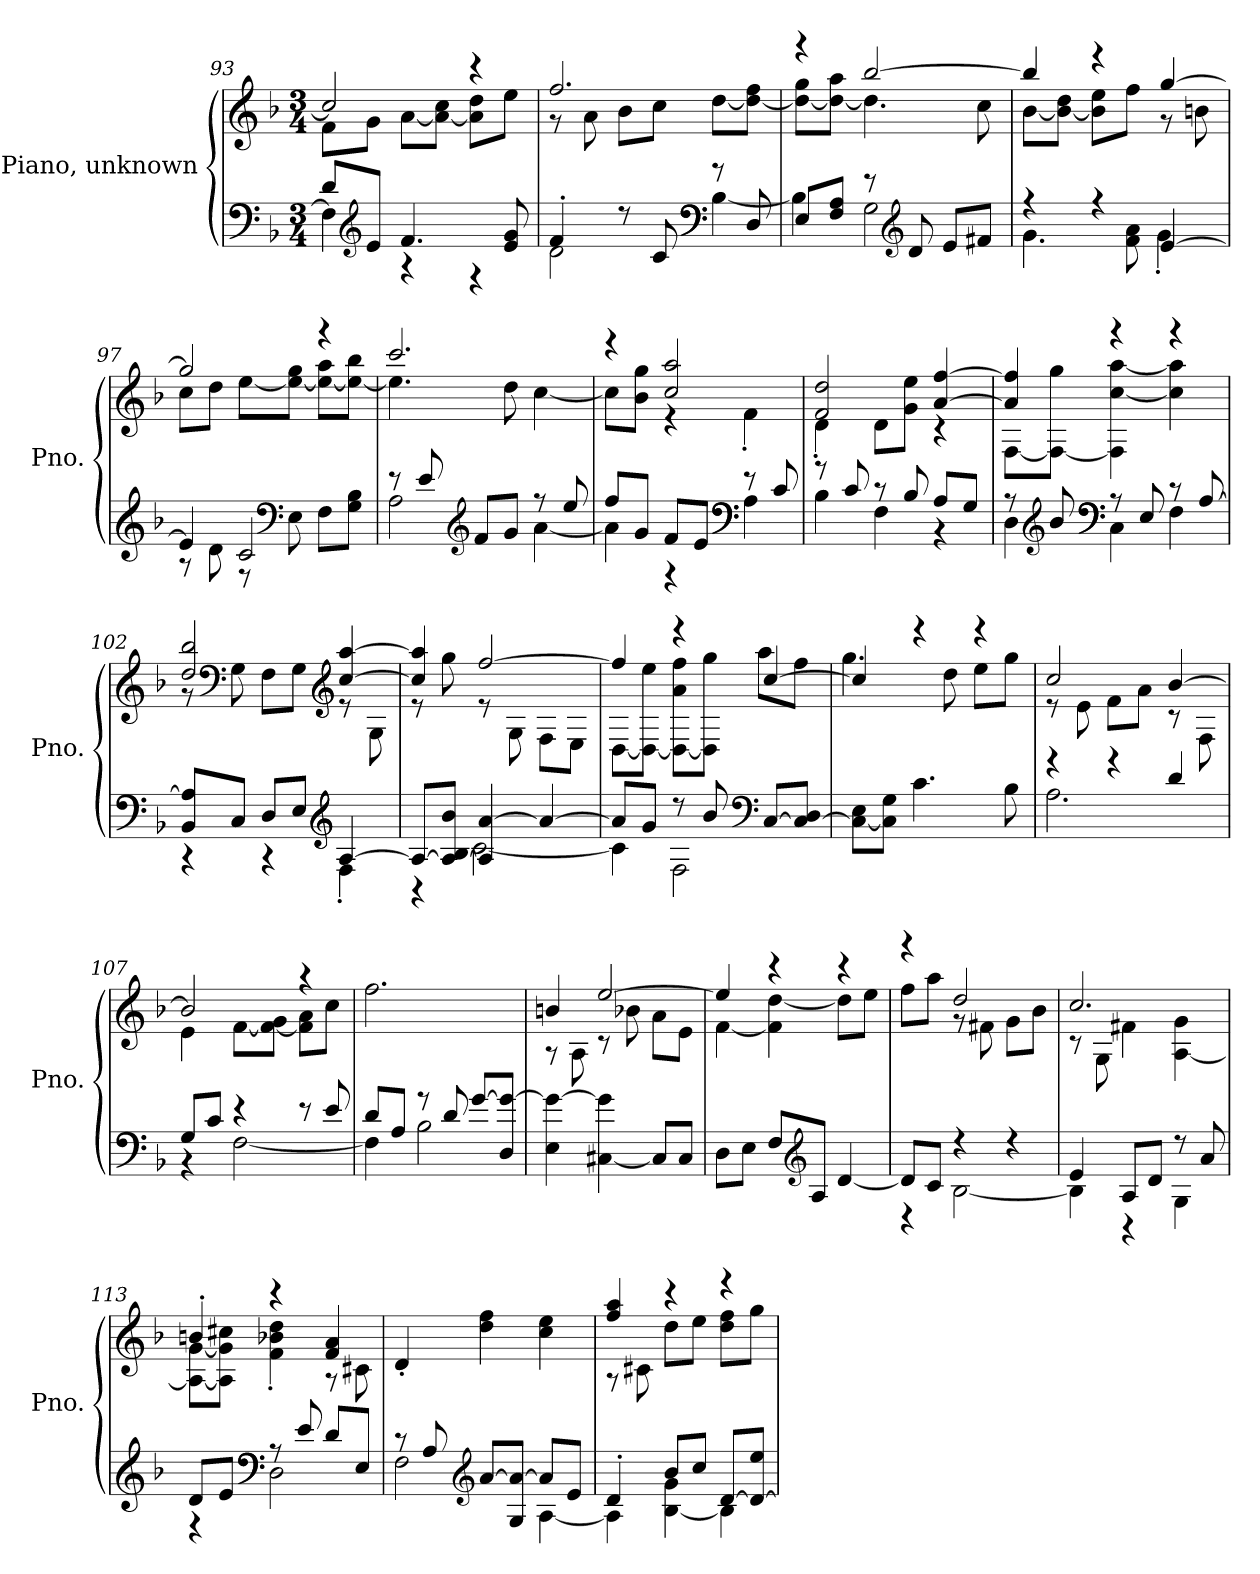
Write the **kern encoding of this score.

**kern	**kern
*part1	*part1
*staff2	*staff1
*I"Piano, unknown	*
*I'Pno.	*
*clefF4	*clefG2
*k[b-]	*k[b-]
*M3/4	*M3/4
=93	=93
*^	*^
8d/L	4F\]	2cc/]	8f\L
*clefG2	*	*	*
8e/J	.	.	8g\J
4.f/	4r	.	[8a\L
.	.	.	8a\_ 8cc\J
.	4r	4r	8a\] 8dd\L
8e/ 8g/	.	.	8ee\J
=94	=94	=94	=94
4f'/	2d\	2.ff/	8r
.	.	.	8a\
8r	.	.	8b-\L
8c/	.	.	8cc\J
*clefF4	*	*	*
8r	[4B-\	.	[8dd\L
8D/	.	.	8dd\_ 8ff\J
!!LO:LB:g=z	!!
=95	=95	=95	=95
8E/L	4B-\]	4r	8dd\_ 8gg\L
8F/ 8A/J	.	.	8dd\_ 8aa\J
8r	2G\	[2bb-/	4.dd\]
*clefG2	*	*	*
8d/	.	.	.
8e/L	.	.	.
8f#X/J	.	.	8cc\
=96	=96	=96	=96
4r	4.g\	4bb-/]	[8b-\L
.	.	.	8b-\_ 8dd\J
4r	.	4r	8b-\] 8ee\L
.	8f\ 8a\	.	8ff\J
[4e/	4g'\	[4gg/	8r
.	.	.	8bn\
=97	=97	=97	=97
4e/]	8r	2gg/]	8cc\L
.	8d\	.	8dd\J
2c/	8r	.	[8ee\L
*clefF4	*	*	*
.	8E\	.	8ee\_ 8gg\J
.	8F\L	4r	8ee\_ 8aa\L
.	8G\ 8B-\J	.	8ee\_ 8bb-\J
=98	=98	=98	=98
8r	2A\	2.ccc/	4.ee\]
8e/	.	.	.
*clefG2	*	*	*
8f/L	.	.	.
8g/J	.	.	8dd\
8r	[4a\	.	[4cc\
8ee/	.	.	.
!!LO:LB:g=z	!!
=99	=99	=99	=99
8ff/L	4a\]	4r	8cc\L]
8g/J	.	.	8b-\ 8gg\J
8f/L	4r	2cc/ 2aa/	4r
8e/J	.	.	.
*clefF4	*	*	*
8r	4A\	.	4f'\
8c/	.	.	.
=100	=100	=100	=100
8r	4B-\	2f/ 2dd/	4d'\
8c/	.	.	.
8r	4F\	.	8d\L
8B-/	.	.	8g\ 8ee\J
8A/L	4r	[4a/ [4ff/	4r
8G/J	.	.	.
=101	=101	=101	=101
8r	4D\	4a/] 4ff/]	[8F\L
*clefG2	*	*	*
8b-/	.	.	8F\_ 8gg\J
*clefF4	*	*	*
8r	4C\	4r	4F\] [4cc\ [4aa\
8E/	.	.	.
8r	4F\	4r	4cc\] 4aa\]
[8A/	.	.	.
=102	=102	=102	=102
8BB-/ 8A/]L	4r	2dd/ 2bb-/	8r
*	*	*clefF4	*
8C/J	.	.	8G\
8D/L	4r	.	8F\L
8E/J	.	.	8G\J
*clefG2	*	*clefG2	*
[4A/	4F'\	[4cc/ [4aa/	8r
.	.	.	8G\
!!LO:PB:g=z	!!
=103	=103	=103	=103
8A/L_	4r	4cc/] 4aa/]	8r
8A/_ 8B-/ 8b-/J	.	.	8gg\
4A/] [4a/	[2c\	[2ff/	8r
.	.	.	8G\
4a/_	.	.	8F\L
.	.	.	8E\J
=104	=104	=104	=104
8a/L]	4c\]	4ff/]	[8D\L
8g/J	.	.	8D\_ 8ee\J
8r	2F\	4r	8D\_ 8a\ 8ff\L
8b-/	.	.	8D\] 8gg\J
*clefF4	*	*	*
[8C/L	.	[4cc/	8aa\L
8C/_ 8D/J	.	.	8ff\J
*v	*v	*	*
=105	=105	=105
8C\_ 8E\L	4cc/]	4.gg\
8C\] 8G\J	.	.
4.c\	4r	.
.	.	8dd\
.	4r	8ee\L
8B-\	.	8gg\J
=106	=106	=106
*^	*	*
4r	2.A\	2cc/	8r
.	.	.	8e\
4r	.	.	8f\L
.	.	.	8a\J
4d/	.	[4b-/	8r
.	.	.	8F\
=107	=107	=107	=107
8G/L	4r	2b-/]	4e\
8c/J	.	.	.
4r	[2F\	.	[8f\L
.	.	.	8f\_ 8g\J
8r	.	4r	8f\] 8a\L
8e/	.	.	8cc\J
*	*	*v	*v
!!LO:LB:g=z
=108	=108	=108
8d/L	4F\]	2.ff\
8A/J	.	.
8r	2B-\	.
8d/	.	.
[8g/L	.	.
8D/ 8g/_J	.	.
*v	*v	*
=109	=109
*	*^
4E\ 4g\_	4bn/	8r
.	.	8A\
[4C#X\ 4g\]	[2ee/	8r
.	.	8b-X\
8C#/L]	.	8a\L
8C#/J	.	8e\J
=110	=110	=110
8D\L	4ee/]	[4f\
8E\J	.	.
8F/L	4r	4f\] [4dd\
*clefG2	*	*
8A/J	.	.
[4d/	4r	8dd\L]
.	.	8ee\J
=111	=111	=111
*^	*	*
8d/L]	4r	4r	8ff\L
8c/J	.	.	8aa\J
4r	[2B-\	2dd/	8r
.	.	.	8f#X\
4r	.	.	8g\L
.	.	.	8b-\J
=112	=112	=112	=112
4e/	4B-\]	2.cc/	8r
.	.	.	8G\
8A/L	4r	.	4f#X\
8d/J	.	.	.
8r	4G\	.	[4A\ 4g\
8a/	.	.	.
!!LO:LB:g=z	!!
=113	=113	=113	=113
8d/L	4r	4bn'/	8A\_ [8g\L
8e/J	.	.	8A\] 8g\] 8cc#X\J
*clefF4	*	*	*
8r	2D\	4r	4f\' 4b-X\' 4dd\'
8e/	.	.	.
8d/L	.	4f/ 4a/	8r
8E/J	.	.	8c#X\
*	*	*v	*v
=114	=114	=114
8r	2F\	4d'/
8A/	.	.
*clefG2	*	*
[8a/L	.	4dd\ 4ff\
8G/ 8a/_J	.	.
8a/L]	[4A\	4cc\ 4ee\
8e/J	.	.
=115	=115	=115
*	*	*^
4d'/	4A\]	4ff/ 4aa/	8r
.	.	.	8c#X\
8b-/L	[4B-\ 4g\	4r	8dd\L
8cc/J	.	.	8ee\J
[8d/L	4B-\]	4r	8dd\ 8ff\L
8d/_ 8ee/J	.	.	8gg\J
*v	*v	*	*
*	*v	*v
=	=
*-	*-
